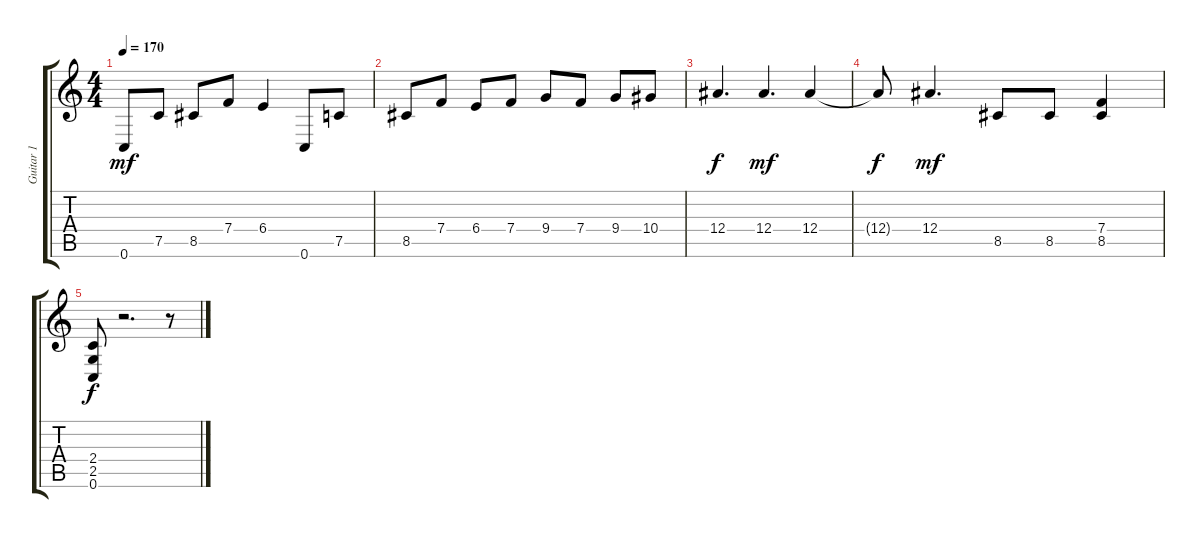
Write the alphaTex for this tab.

\track ("Guitar 1" "Guitar 1") {instrument distortionguitar}
\staff {score tabs}
\tuning (C4 G3 Eb3 Bb2 F2 C2) {hide}
\ts (4 4)
\tempo 170
\clef g2
\ks c
0.6.8{dy mf} 7.5.8 8.5.8 7.4.8 6.4.4 0.6.8 7.5.8 |
8.5.8 7.4.8 6.4.8 7.4.8 9.4.8 7.4.8 9.4.8 10.4.8 |
12.4.4{d dy f} 12.4.4{d dy mf} 12.4.4 |
12.4{t}.8{dy f} 12.4.4{d dy mf} 8.5.8 8.5.8 (7.4 8.5).4 |
(2.4 2.5 0.6).8{dy f} r.2{d} r.8
